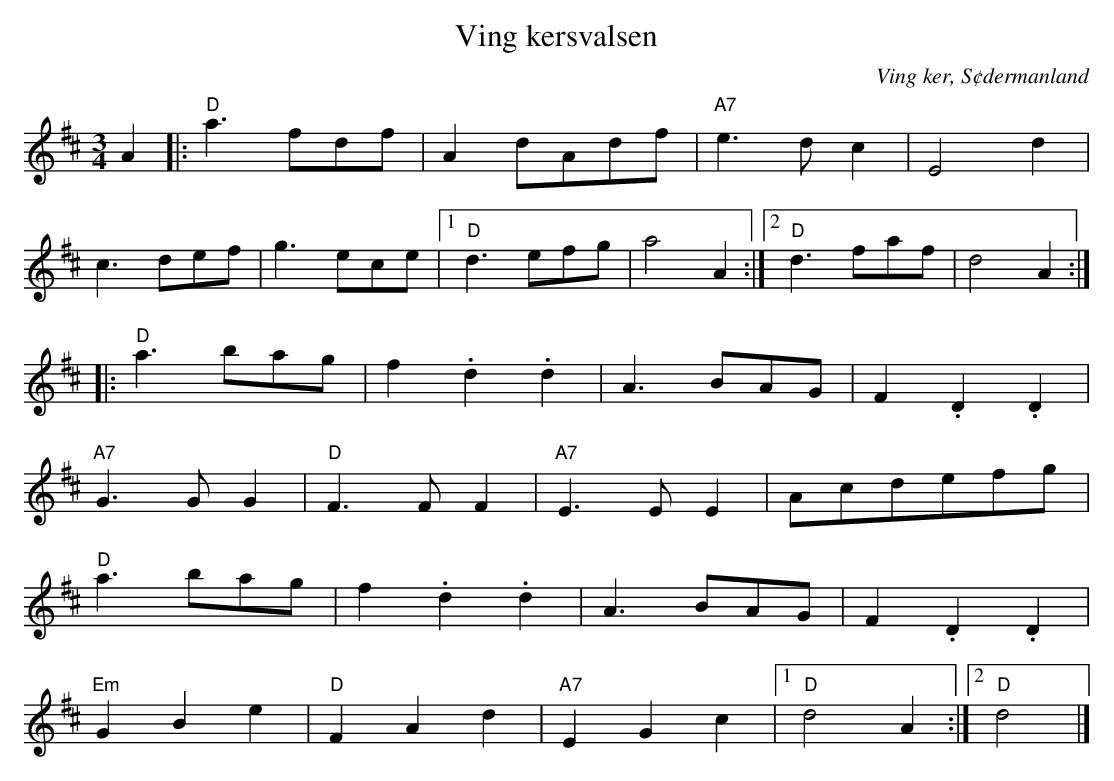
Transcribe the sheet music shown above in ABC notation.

X:1
T:Ving kersvalsen
O:Ving ker, S¢dermanland
L:1/8
M:3/4
K:D
A2 |: "D"a3 fdf | A2 dAdf | "A7"e2>d2c2 | E4d2 |
c3def | g3ece |1 "D"d3efg | a4 A2 :|2 "D"d3faf | d4A2 :|
|:"D"a3bag | f2.d2.d2 | A3BAG | F2.D2.D2 |
"A7"G2>G2G2 | "D"F2>F2F2 | "A7"E2>E2E2 | Acdefg |
"D"a3bag | f2.d2.d2 | A3BAG | F2.D2.D2 |
"Em"G2B2e2 | "D"F2A2d2 | "A7"E2G2c2 |1 "D"d4A2 :|2 "D"d4 |]
